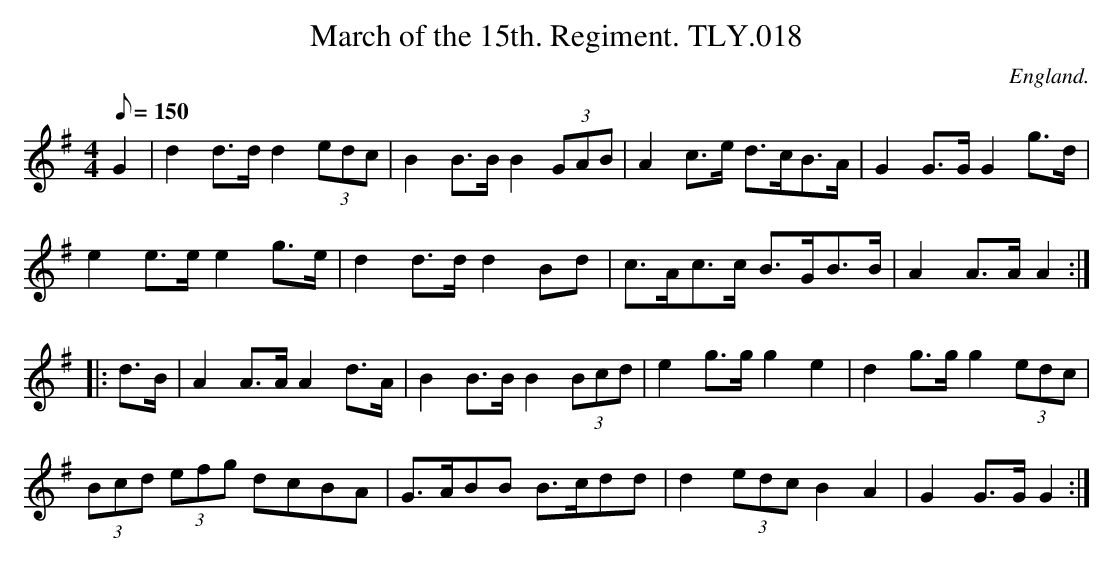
X:1
T:March of the 15th. Regiment. TLY.018
M:4/4
L:1/8
Q:150
O:England.
K:G
G2|d2d>dd2 (3edc|B2B>BB2 (3GAB|A2c>e d>cB>A|G2G>GG2 g>d|!
e2e>ee2g>e|d2d>dd2Bd|c>Ac>c B>GB>B|A2A>AA2:|!
|:d>B|A2A>AA2d>A|B2B>BB2(3Bcd|e2g>gg2e2|d2g>gg2 (3edc|!
(3Bcd (3efg dcBA|G>ABB B>cdd|d2 (3edc B2A2|G2G>GG2:|]
